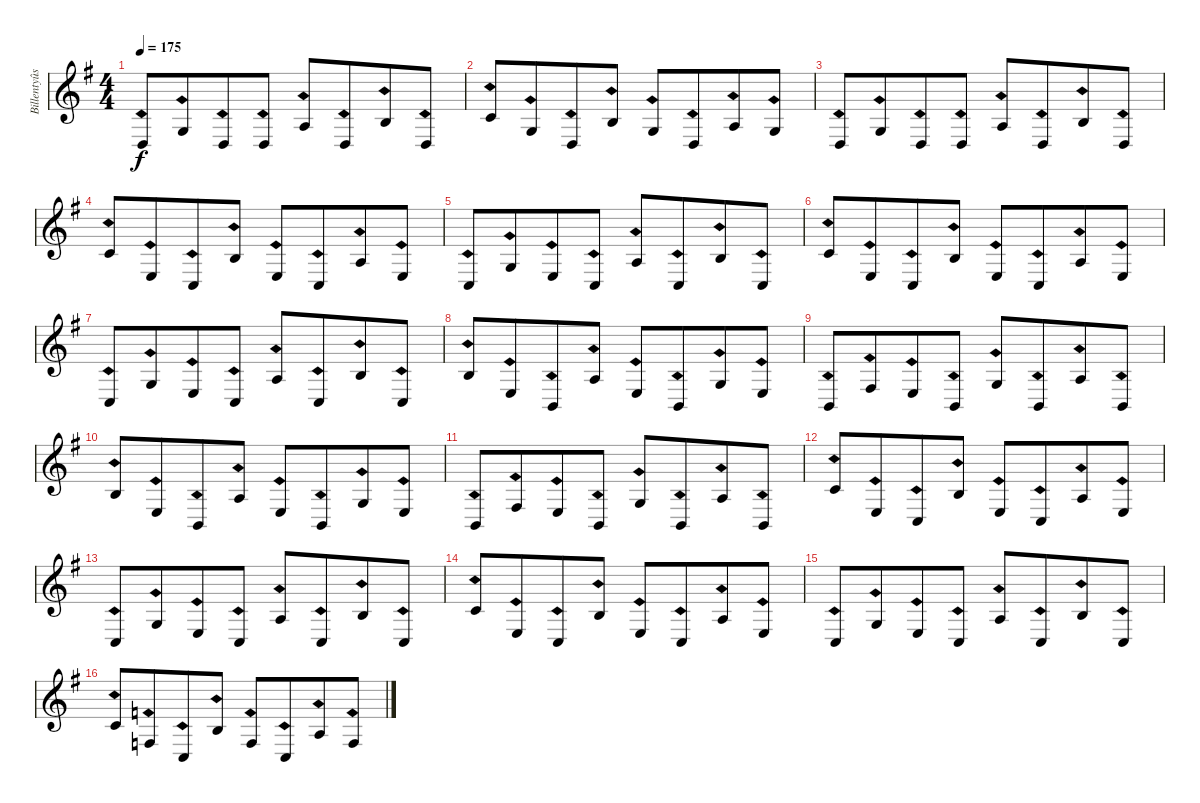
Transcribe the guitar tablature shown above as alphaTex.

\track ("Billentyûs 3 (Jon Lord)" "Billentyûs") {instrument electricgrandpiano}
\staff {score}
\tuning (E4 B3 G3 D3 A2 E2 B1) {hide}
\ts (4 4)
\tempo 175
\clef g2
\ks g
0.4{ph 12}.8{dy f} 0.3{ph 12}.8{beam merge} 0.4{ph 12}.8 0.4{ph 12}.8 2.3{ph 12}.8 0.4{ph 12}.8{beam merge} 0.2{ph 12}.8 0.4{ph 12}.8 |
1.2{ph 12}.8 0.3{ph 12}.8{beam merge} 0.4{ph 12}.8 0.2{ph 12}.8 0.3{ph 12}.8 0.4{ph 12}.8{beam merge} 2.3{ph 12}.8 0.3{ph 12}.8 |
0.4{ph 12}.8 0.3{ph 12}.8{beam merge} 0.4{ph 12}.8 0.4{ph 12}.8 2.3{ph 12}.8 0.4{ph 12}.8{beam merge} 0.2{ph 12}.8 0.4{ph 12}.8 |
1.2{ph 12}.8 2.4{ph 12}.8{beam merge} 3.5{ph 12}.8 0.2{ph 12}.8 2.4{ph 12}.8 3.5{ph 12}.8{beam merge} 2.3{ph 12}.8 2.4{ph 12}.8 |
3.5{ph 12}.8 0.3{ph 12}.8{beam merge} 2.4{ph 12}.8 3.5{ph 12}.8 2.3{ph 12}.8 3.5{ph 12}.8{beam merge} 0.2{ph 12}.8 3.5{ph 12}.8 |
1.2{ph 12}.8 2.4{ph 12}.8{beam merge} 3.5{ph 12}.8 0.2{ph 12}.8 2.4{ph 12}.8 3.5{ph 12}.8{beam merge} 2.3{ph 12}.8 2.4{ph 12}.8 |
3.5{ph 12}.8 0.3{ph 12}.8{beam merge} 2.4{ph 12}.8 3.5{ph 12}.8 2.3{ph 12}.8 3.5{ph 12}.8{beam merge} 0.2{ph 12}.8 3.5{ph 12}.8 |
0.2{ph 12}.8 2.4{ph 12}.8{beam merge} 2.5{ph 12}.8 2.3{ph 12}.8 2.4{ph 12}.8 2.5{ph 12}.8{beam merge} 0.3{ph 12}.8 2.4{ph 12}.8 |
2.5{ph 12}.8 4.4{ph 12}.8{beam merge} 2.4{ph 12}.8 2.5{ph 12}.8 0.3{ph 12}.8 2.5{ph 12}.8{beam merge} 2.3{ph 12}.8 2.5{ph 12}.8 |
0.2{ph 12}.8 2.4{ph 12}.8{beam merge} 2.5{ph 12}.8 2.3{ph 12}.8 2.4{ph 12}.8 2.5{ph 12}.8{beam merge} 0.3{ph 12}.8 2.4{ph 12}.8 |
2.5{ph 12}.8 4.4{ph 12}.8{beam merge} 2.4{ph 12}.8 2.5{ph 12}.8 0.3{ph 12}.8 2.5{ph 12}.8{beam merge} 2.3{ph 12}.8 2.5{ph 12}.8 |
1.2{ph 12}.8 2.4{ph 12}.8{beam merge} 3.5{ph 12}.8 0.2{ph 12}.8 2.4{ph 12}.8 3.5{ph 12}.8{beam merge} 2.3{ph 12}.8 2.4{ph 12}.8 |
3.5{ph 12}.8 0.3{ph 12}.8{beam merge} 2.4{ph 12}.8 3.5{ph 12}.8 2.3{ph 12}.8 3.5{ph 12}.8{beam merge} 0.2{ph 12}.8 3.5{ph 12}.8 |
1.2{ph 12}.8 2.4{ph 12}.8{beam merge} 3.5{ph 12}.8 0.2{ph 12}.8 2.4{ph 12}.8 3.5{ph 12}.8{beam merge} 2.3{ph 12}.8 2.4{ph 12}.8 |
3.5{ph 12}.8 0.3{ph 12}.8{beam merge} 2.4{ph 12}.8 3.5{ph 12}.8 2.3{ph 12}.8 3.5{ph 12}.8{beam merge} 0.2{ph 12}.8 3.5{ph 12}.8 |
1.2{ph 12}.8 3.4{ph 12}.8{beam merge} 3.5{ph 12}.8 0.2{ph 12}.8 3.4{ph 12}.8 3.5{ph 12}.8{beam merge} 2.3{ph 12}.8 3.4{ph 12}.8
